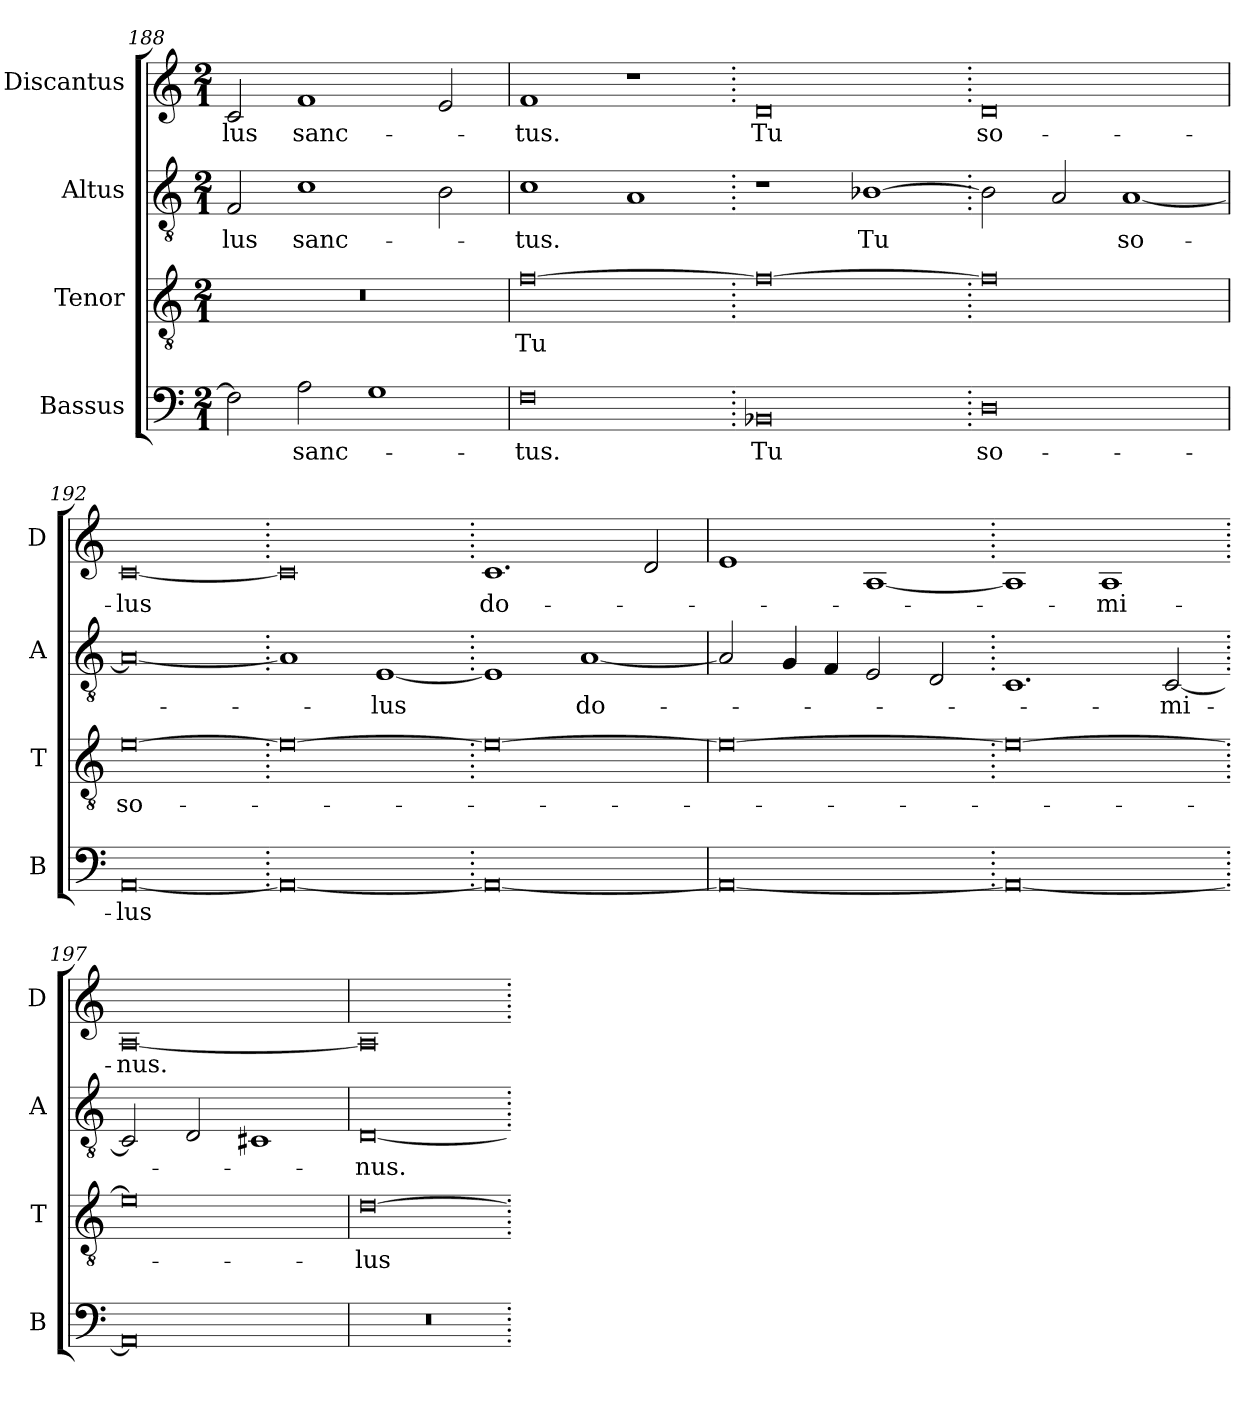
**kern	**text	**kern	**text	**kern	**text	**kern	**text
*part4	*part4	*part3	*part3	*part2	*part2	*part1	*part1
*staff4	*staff4	*staff3	*staff3	*staff2	*staff2	*staff1	*staff1
*I"Bassus	*	*I"Tenor	*	*I"Altus	*	*I"Discantus	*
*I'B	*	*I'T	*	*I'A	*	*I'D	*
*clefF4	*	*clefGv2	*	*clefGv2	*	*clefG2	*
*k[]	*	*k[]	*	*k[]	*	*k[]	*
*M2/1	*	*M2/1	*	*M2/1	*	*M2/1	*
=188	=188	=188	=188	=188	=188	=188	=188
2F]	.	0r	.	2F	-lus	2c	-lus
2A	sanc-	.	.	1c	sanc-	1f	sanc-
1G	.	.	.	.	.	.	.
.	.	.	.	2B	.	2e	.
=189	=189	=189	=189	=189	=189	=189	=189
0F	-tus.	[0f	Tu	1c	-tus.	1f	-tus.
.	.	.	.	1A	.	1r	.
=190.	=190.	=190.	=190.	=190.	=190.	=190.	=190.
0BB-X	Tu	0f_	.	1r	.	0d	Tu
.	.	.	.	[1B-X	Tu	.	.
=191.	=191.	=191.	=191.	=191.	=191.	=191.	=191.
0D	so-	0f]	.	2B-]	.	0d	so-
.	.	.	.	2A	.	.	.
.	.	.	.	[1A	so-	.	.
=192	=192	=192	=192	=192	=192	=192	=192
[0AA	-lus	[0e	so-	0A_	.	[0c	-lus
=193.	=193.	=193.	=193.	=193.	=193.	=193.	=193.
0AA_	.	0e_	.	1A]	.	0c]	.
.	.	.	.	[1E	-lus	.	.
=194.	=194.	=194.	=194.	=194.	=194.	=194.	=194.
0AA_	.	0e_	.	1E]	.	1.c	do-
.	.	.	.	[1A	do-	.	.
.	.	.	.	.	.	2d	.
=195	=195	=195	=195	=195	=195	=195	=195
0AA_	.	0e_	.	2A]	.	1e	.
.	.	.	.	4G	.	.	.
.	.	.	.	4F	.	.	.
.	.	.	.	2E	.	[1A	.
.	.	.	.	2D	.	.	.
=196.	=196.	=196.	=196.	=196.	=196.	=196.	=196.
0AA_	.	0e_	.	1.C	.	1A]	.
.	.	.	.	.	.	1A	-mi-
.	.	.	.	[2C	-mi-	.	.
=197.	=197.	=197.	=197.	=197.	=197.	=197.	=197.
0AA]	.	0e]	.	2C]	.	[0A	-nus.
.	.	.	.	2D	.	.	.
.	.	.	.	1C#X	.	.	.
=198	=198	=198	=198	=198	=198	=198	=198
0r	.	[0d	-lus	[0D	-nus.	0A]	.
=.	=.	=.	=.	=.	=.	=.	=.
*-	*-	*-	*-	*-	*-	*-	*-
